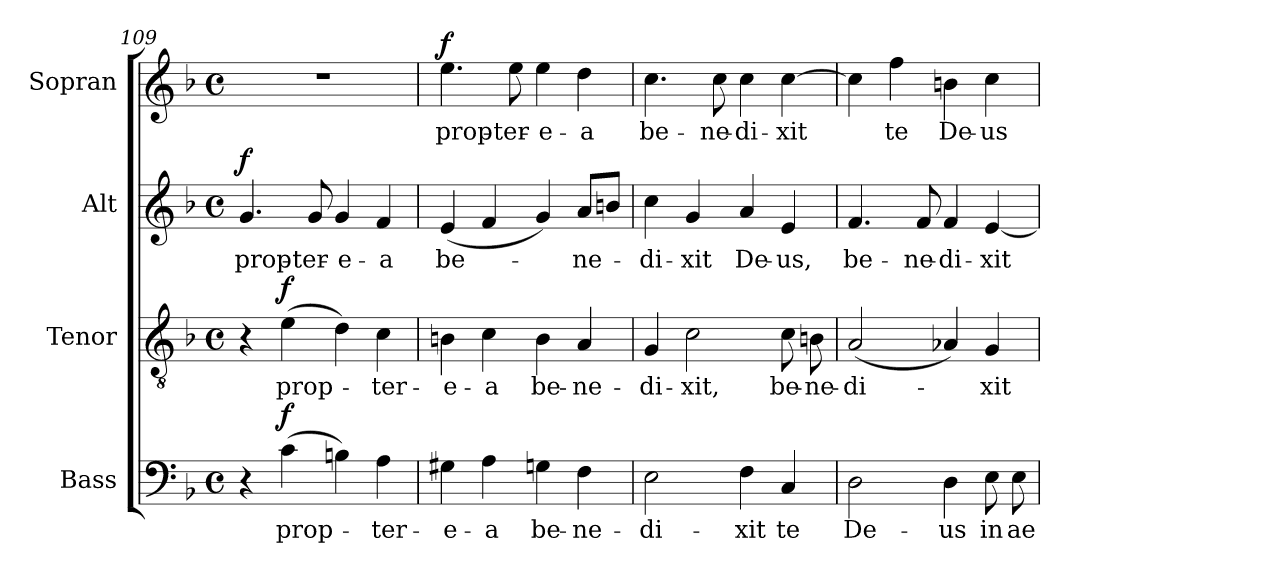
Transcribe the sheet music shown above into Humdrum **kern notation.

**kern	**text	**dynam	**kern	**text	**dynam	**kern	**text	**dynam	**kern	**text	**dynam
*part4	*part4	*part4	*part3	*part3	*part3	*part2	*part2	*part2	*part1	*part1	*part1
*staff4	*staff4	*staff4	*staff3	*staff3	*staff3	*staff2	*staff2	*staff2	*staff1	*staff1	*staff1
*I"Bass	*	*	*I"Tenor	*	*	*I"Alt	*	*	*I"Sopran	*	*
*I'B.	*	*	*I'T.	*	*	*I'A.	*	*	*I'S.	*	*
*clefF4	*	*	*clefGv2	*	*	*clefG2	*	*	*clefG2	*	*
*k[b-]	*	*	*k[b-]	*	*	*k[b-]	*	*	*k[b-]	*	*
*F:	*	*	*F:	*	*	*F:	*	*	*F:	*	*
*M4/4	*	*	*M4/4	*	*	*M4/4	*	*	*M4/4	*	*
*met(c)	*	*	*met(c)	*	*	*met(c)	*	*	*met(c)	*	*
=109	=109	=109	=109	=109	=109	=109	=109	=109	=109	=109	=109
!	!	!	!	!	!	!	!LO:LY:b	!LO:DY:a	!	!	!
4r	.	.	4r	.	.	4.g/	prop-	f	1r	.	.
!	!LO:LY:b	!LO:DY:a	!	!LO:LY:b	!LO:DY:a	!	!	!	!	!	!
(>4c\	prop-	f	(>4e\	prop-	f	.	.	.	.	.	.
!	!	!	!	!	!	!	!LO:LY:b	!	!	!	!
.	.	.	.	.	.	8g/	-ter-	.	.	.	.
!	!	!	!	!	!	!	!LO:LY:b	!	!	!	!
4Bn\)	.	.	4d\)	.	.	4g/	-e-	.	.	.	.
!	!LO:LY:b	!	!	!LO:LY:b	!	!	!LO:LY:b	!	!	!	!
4A\	-ter-	.	4c\	-ter-	.	4f/	-a	.	.	.	.
=110	=110	=110	=110	=110	=110	=110	=110	=110	=110	=110	=110
!	!LO:LY:b	!	!	!LO:LY:b	!	!	!LO:LY:b	!	!	!LO:LY:b	!LO:DY:a
4G#X\	-e-	.	4Bn\	-e-	.	(<4e/	be-	.	4.ee\	prop-	f
!	!LO:LY:b	!	!	!LO:LY:b	!	!	!	!	!	!	!
4A\	-a	.	4c\	-a	.	4f/	.	.	.	.	.
!	!	!	!	!	!	!	!	!	!	!LO:LY:b	!
.	.	.	.	.	.	.	.	.	8ee\	-ter-	.
!	!LO:LY:b	!	!	!LO:LY:b	!	!	!	!	!	!LO:LY:b	!
4Gn\	be-	.	4B\	be-	.	4g/)	.	.	4ee\	-e-	.
!	!LO:LY:b	!	!	!LO:LY:b	!	!	!LO:LY:b	!	!	!LO:LY:b	!
4F\	-ne-	.	4A/	-ne-	.	8a/L	-ne-	.	4dd\	-a	.
.	.	.	.	.	.	8bn/J	.	.	.	.	.
!!LO:LB:g=z
=111	=111	=111	=111	=111	=111	=111	=111	=111	=111	=111	=111
!	!LO:LY:b	!	!	!LO:LY:b	!	!	!LO:LY:b	!	!	!LO:LY:b	!
2E\	-di-	.	4G/	-di-	.	4cc\	-di-	.	4.cc\	be-	.
!	!	!	!	!LO:LY:b	!	!	!LO:LY:b	!	!	!	!
.	.	.	2c\	-xit,	.	4g/	-xit	.	.	.	.
!	!	!	!	!	!	!	!	!	!	!LO:LY:b	!
.	.	.	.	.	.	.	.	.	8cc\	-ne-	.
!	!LO:LY:b	!	!	!	!	!	!LO:LY:b	!	!	!LO:LY:b	!
4F\	-xit	.	.	.	.	4a/	De-	.	4cc\	-di-	.
!	!LO:LY:b	!	!	!LO:LY:b	!	!	!LO:LY:b	!	!	!LO:LY:b	!
4C/	te	.	8c\	be-	.	4e/	-us,	.	[4cc\	-xit	.
!	!	!	!	!LO:LY:b	!	!	!	!	!	!	!
.	.	.	8Bn\	-ne-	.	.	.	.	.	.	.
=112	=112	=112	=112	=112	=112	=112	=112	=112	=112	=112	=112
!	!LO:LY:b	!	!	!LO:LY:b	!	!	!LO:LY:b	!	!	!	!
2D\	De-	.	(<2A/	-di-	.	4.f/	be-	.	4cc\]	.	.
!	!	!	!	!	!	!	!	!	!	!LO:LY:b	!
.	.	.	.	.	.	.	.	.	4ff\	te	.
!	!	!	!	!	!	!	!LO:LY:b	!	!	!	!
.	.	.	.	.	.	8f/	-ne-	.	.	.	.
!	!LO:LY:b	!	!	!	!	!	!LO:LY:b	!	!	!LO:LY:b	!
4D\	-us	.	4A-X/)	.	.	4f/	-di-	.	4bn\	De-	.
!	!LO:LY:b	!	!	!LO:LY:b	!	!	!LO:LY:b	!	!	!LO:LY:b	!
8E\	in	.	4G/	-xit	.	[4e/	-xit	.	4cc\	-us	.
!	!LO:LY:b	!	!	!	!	!	!	!	!	!	!
8E\	ae-	.	.	.	.	.	.	.	.	.	.
=	=	=	=	=	=	=	=	=	=	=	=
*-	*-	*-	*-	*-	*-	*-	*-	*-	*-	*-	*-
